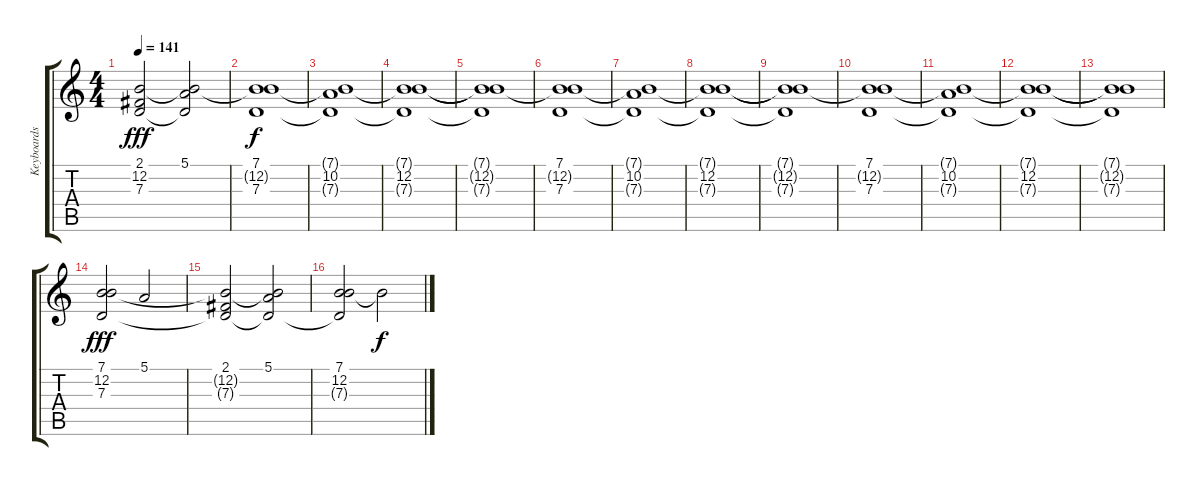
\track ("Keyboards u. Bläser" "Keyboards ") {instrument drawbarorgan}
\staff {score tabs}
\tuning (E4 B3 G3 D3 A2 E2) {hide}
\ts (4 4)
\tempo 141
\clef g2
\ks c
(2.1 12.2{t} 7.3{t}).2{dy fff} (5.1 12.2{t} 7.3{t}).2 |
(7.1 12.2{t} 7.3).1{dy f volume 6} |
(7.1{t} 10.2 7.3{t}).1 |
(7.1{t} 12.2 7.3{t}).1 |
(7.1{t} 12.2{t} 7.3{t}).1 |
(7.1 12.2{t} 7.3).1 |
(7.1{t} 10.2 7.3{t}).1 |
(7.1{t} 12.2 7.3{t}).1 |
(7.1{t} 12.2{t} 7.3{t}).1 |
(7.1 12.2{t} 7.3).1 |
(7.1{t} 10.2 7.3{t}).1 |
(7.1{t} 12.2 7.3{t}).1 |
(7.1{t} 12.2{t} 7.3{t}).1 |
(7.1 12.2 7.3).2{dy fff volume 9} 5.1.2 |
(2.1 12.2{t} 7.3{t}).2 (5.1 12.2{t} 7.3{t}).2 |
(7.1 12.2 7.3{t}).2 7.1{t}.2{dy f}
